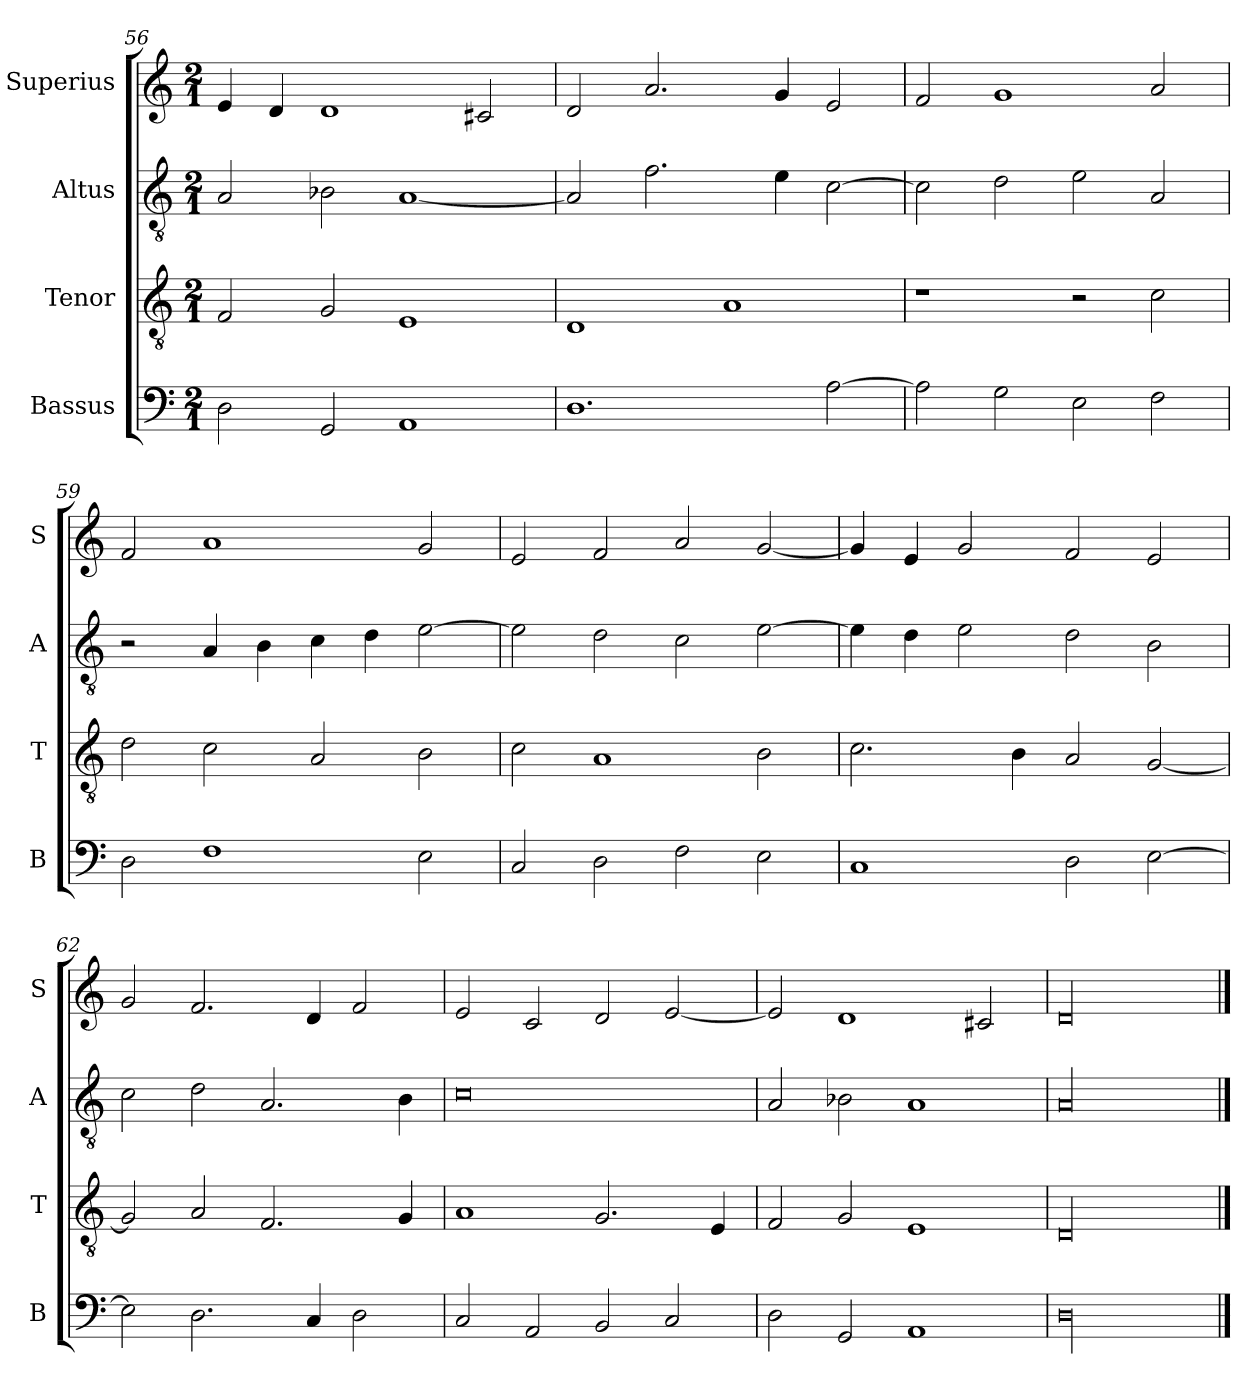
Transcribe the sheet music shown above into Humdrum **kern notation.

**kern	**kern	**kern	**kern
*part4	*part3	*part2	*part1
*staff4	*staff3	*staff2	*staff1
*I"Bassus	*I"Tenor	*I"Altus	*I"Superius
*I'B	*I'T	*I'A	*I'S
*clefF4	*clefGv2	*clefGv2	*clefG2
*k[]	*k[]	*k[]	*k[]
*M2/1	*M2/1	*M2/1	*M2/1
=56	=56	=56	=56
2D\	2F/	2A/	4e/
.	.	.	4d/
2GG/	2G/	2B-X\	1d
1AA	1E	[1A	.
.	.	.	2c#X/
=57	=57	=57	=57
1.D	1D	2A/]	2d/
.	.	2.f\	2.a/
.	1A	.	.
.	.	4e\	4g/
[2A\	.	[2c\	2e/
=58	=58	=58	=58
2A\]	1r	2c\]	2f/
2G\	.	2d\	1g
2E\	2r	2e\	.
2F\	2c\	2A/	2a/
=59	=59	=59	=59
2D\	2d\	2r	2f/
1F	2c\	4A/	1a
.	.	4B\	.
.	2A/	4c\	.
.	.	4d\	.
2E\	2B\	[2e\	2g/
=60	=60	=60	=60
2C/	2c\	2e\]	2e/
2D\	1A	2d\	2f/
2F\	.	2c\	2a/
2E\	2B\	[2e\	[2g/
=61	=61	=61	=61
1C	2.c\	4e\]	4g/]
.	.	4d\	4e/
.	.	2e\	2g/
.	4B\	.	.
2D\	2A/	2d\	2f/
[2E\	[2G/	2B\	2e/
=62	=62	=62	=62
2E\]	2G/]	2c\	2g/
2.D\	2A/	2d\	2.f/
.	2.F/	2.A/	.
4C/	.	.	4d/
2D\	.	.	2f/
.	4G/	4B\	.
=63	=63	=63	=63
2C/	1A	0c	2e/
2AA/	.	.	2c/
2BB/	2.G/	.	2d/
2C/	.	.	[2e/
.	4E/	.	.
=64	=64	=64	=64
2D\	2F/	2A/	2e/]
2GG/	2G/	2B-X\	1d
1AA	1E	1A	.
.	.	.	2c#X/
=65	=65	=65	=65
!LO:N:vis=00	!LO:N:vis=00	!LO:N:vis=00	!LO:N:vis=00
0D	0D	0A	0d
==	==	==	==
*-	*-	*-	*-
